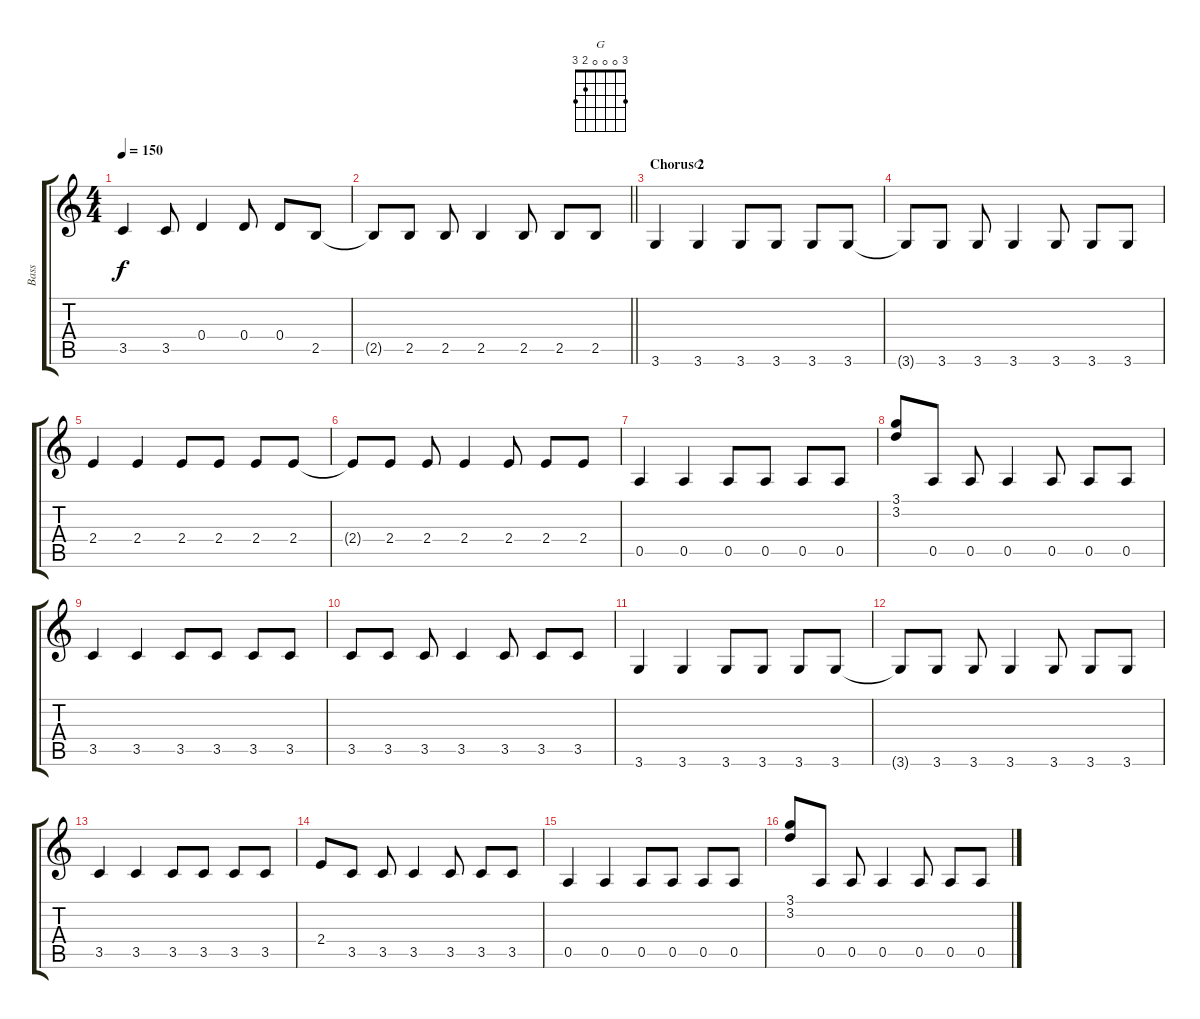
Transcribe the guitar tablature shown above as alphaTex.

\track ("Bass" "Bass") {solo instrument electricbassfinger}
\staff {score tabs}
\tuning (E4 B3 G3 D3 A2 E2) {hide}
\chord ("G" 3 0 0 0 2 3)
\ts (4 4)
\tempo 150
\clef g2
\ks c
3.5.4{dy f} 3.5.8 0.4.4 0.4.8 0.4.8 2.5.8 |
\barLineRight lightlight
2.5{t}.8 2.5.8 2.5.8 2.5.4 2.5.8 2.5.8 2.5.8 |
\section ("" "Chorus 2")
3.6.4 3.6.4{ch "G"} 3.6.8 3.6.8 3.6.8 3.6.8 |
3.6{t}.8 3.6.8 3.6.8 3.6.4 3.6.8 3.6.8 3.6.8 |
2.4.4 2.4.4 2.4.8 2.4.8 2.4.8 2.4.8 |
2.4{t}.8 2.4.8 2.4.8 2.4.4 2.4.8 2.4.8 2.4.8 |
0.5.4 0.5.4 0.5.8 0.5.8 0.5.8 0.5.8 |
(3.1 3.2).8 0.5.8 0.5.8 0.5.4 0.5.8 0.5.8 0.5.8 |
3.5.4 3.5.4 3.5.8 3.5.8 3.5.8 3.5.8 |
3.5.8 3.5.8 3.5.8 3.5.4 3.5.8 3.5.8 3.5.8 |
3.6.4 3.6.4 3.6.8 3.6.8 3.6.8 3.6.8 |
3.6{t}.8 3.6.8 3.6.8 3.6.4 3.6.8 3.6.8 3.6.8 |
3.5.4 3.5.4 3.5.8 3.5.8 3.5.8 3.5.8 |
2.4.8 3.5.8 3.5.8 3.5.4 3.5.8 3.5.8 3.5.8 |
0.5.4 0.5.4 0.5.8 0.5.8 0.5.8 0.5.8 |
(3.1 3.2).8 0.5.8 0.5.8 0.5.4 0.5.8 0.5.8 0.5.8
